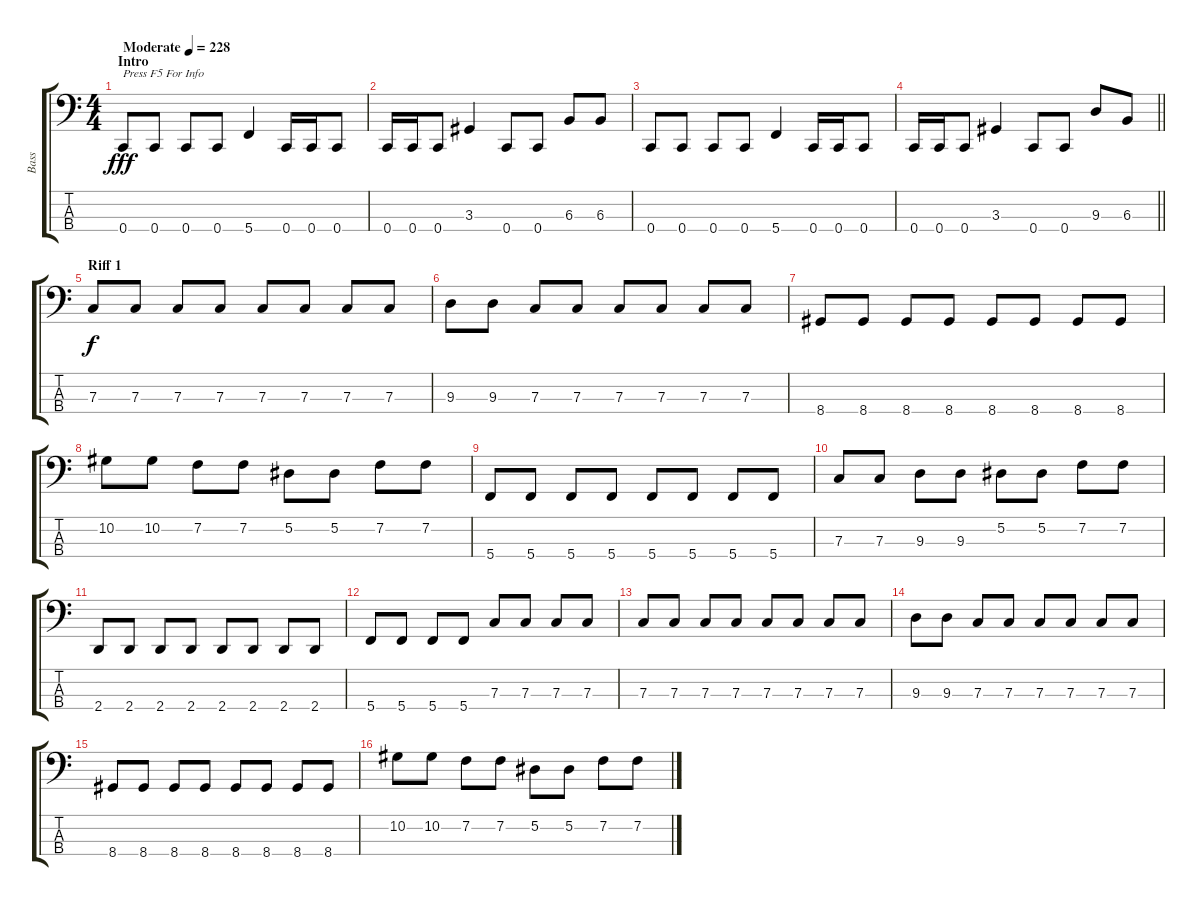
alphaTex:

\track ("Bass" "Bass") {instrument electricbasspick}
\staff {score tabs}
\tuning (Eb2 Bb1 F1 C1) {hide}
\ts (4 4)
\section ("" "Intro")
\tempo (228 "Moderate")
\clef f4
\ks c
0.4.8{txt "Press F5 For Info" dy fff instrument electricbasspick} 0.4.8 0.4.8 0.4.8 5.4.4 0.4.16 0.4.16 0.4.8 |
0.4.16 0.4.16 0.4.8 3.3.4 0.4.8 0.4.8 6.3.8 6.3.8 |
0.4.8 0.4.8 0.4.8 0.4.8 5.4.4 0.4.16 0.4.16 0.4.8 |
\barLineRight lightlight
0.4.16 0.4.16 0.4.8 3.3.4 0.4.8 0.4.8 9.3.8 6.3.8 |
\section ("" "Riff 1")
7.3.8{dy f} 7.3.8 7.3.8 7.3.8 7.3.8 7.3.8 7.3.8 7.3.8 |
9.3.8 9.3.8 7.3.8 7.3.8 7.3.8 7.3.8 7.3.8 7.3.8 |
8.4.8 8.4.8 8.4.8 8.4.8 8.4.8 8.4.8 8.4.8 8.4.8 |
10.2.8 10.2.8 7.2.8 7.2.8 5.2.8 5.2.8 7.2.8 7.2.8 |
5.4.8 5.4.8 5.4.8 5.4.8 5.4.8 5.4.8 5.4.8 5.4.8 |
7.3.8 7.3.8 9.3.8 9.3.8 5.2.8 5.2.8 7.2.8 7.2.8 |
2.4.8 2.4.8 2.4.8 2.4.8 2.4.8 2.4.8 2.4.8 2.4.8 |
5.4.8 5.4.8 5.4.8 5.4.8 7.3.8 7.3.8 7.3.8 7.3.8 |
7.3.8 7.3.8 7.3.8 7.3.8 7.3.8 7.3.8 7.3.8 7.3.8 |
9.3.8 9.3.8 7.3.8 7.3.8 7.3.8 7.3.8 7.3.8 7.3.8 |
8.4.8 8.4.8 8.4.8 8.4.8 8.4.8 8.4.8 8.4.8 8.4.8 |
10.2.8 10.2.8 7.2.8 7.2.8 5.2.8 5.2.8 7.2.8 7.2.8
